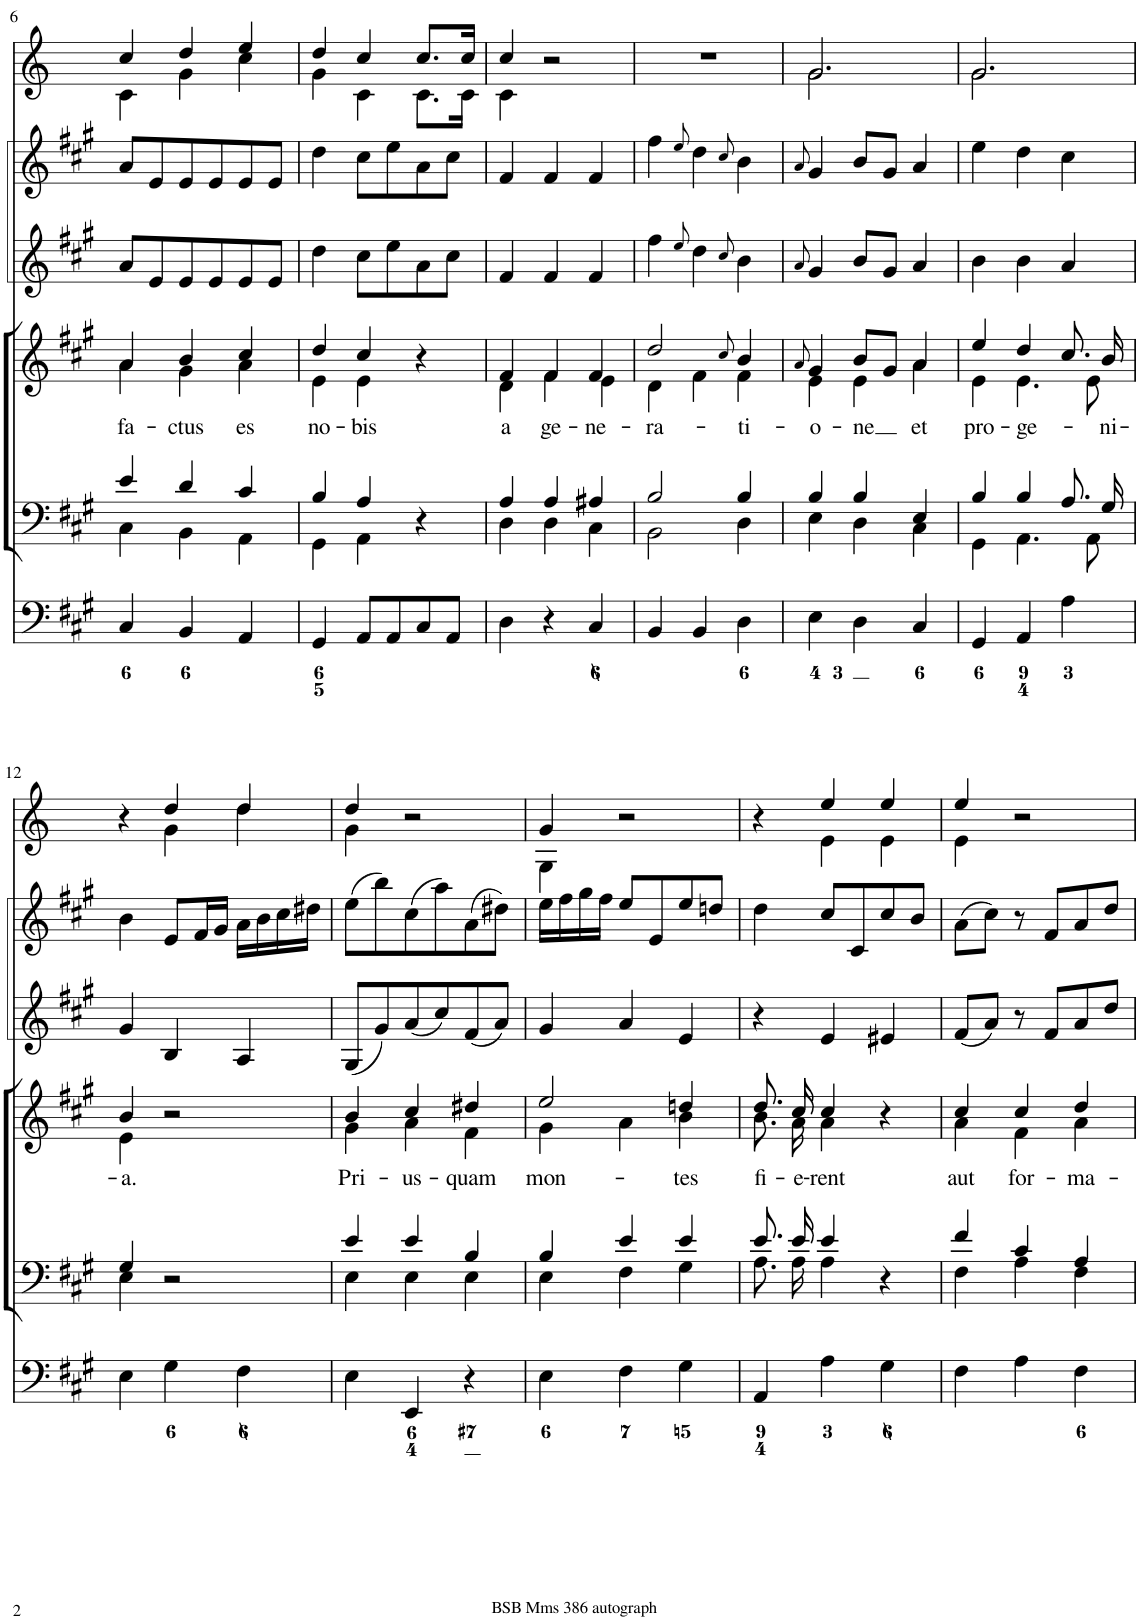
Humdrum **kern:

**kern	**kern	**kern	**text	**kern	**kern	**kern
*part6	*part5	*part4	*part4	*part3	*part2	*part1
*staff6	*staff5	*staff4	*staff4	*staff3	*staff2	*staff1
*I"Organ	*I"Voice	*I"Voice	*	*I"Violin	*I"Violini	*I"Corni in A
*	*	*	*	*I'Vln	*I'Vln	*
!!LO:PB:g=z
*clefF4	*clefF4	*clefG2	*	*clefG2	*clefG2	*clefG2
*	*	*	*	*	*	*Trd2c3
*k[f#c#g#]	*k[f#c#g#]	*k[f#c#g#]	*	*k[f#c#g#]	*k[f#c#g#]	*k[]
*M3/4	*M3/4	*M3/4	*	*M3/4	*M3/4	*M3/4
=6	=6	=6	=6	=6	=6	=6
*	*^	*	*	*	*	*
!	!	!	!	!LO:LY:b	!	!	!
*	*	*	*^	*	*	*	*^
4C#/	4e/	4C#\	4a/	4a\	fa-	8a/L	8a/L	4cc/	4c\
.	.	.	.	.	.	8e/	8e/	.	.
!	!	!	!	!	!LO:LY:b	!	!	!	!
4BB/	4d/	4BB\	4b/	4g#\	-ctus	8e/	8e/	4dd/	4g\
.	.	.	.	.	.	8e/	8e/	.	.
!	!	!	!	!	!LO:LY:b	!	!	!	!
4AA/	4c#/	4AA\	4cc#/	4a\	es	8e/	8e/	4ee/	4cc\
.	.	.	.	.	.	8e/J	8e/J	.	.
=7	=7	=7	=7	=7	=7	=7	=7	=7	=7
!	!	!	!	!	!LO:LY:b	!	!	!	!
4GG#/	4B/	4GG#\	4dd/	4e\	no-	4dd\	4dd\	4dd/	4g\
!	!	!	!	!	!LO:LY:b	!	!	!	!
8AA/L	4A/	4AA\	4cc#/	4e\	-bis	8cc#\L	8cc#\L	4cc/	4c\
8AA/	.	.	.	.	.	8ee\	8ee\	.	.
8C#/	4r	4ryy	4r	4ryy	.	8a\	8a\	8.cc/L	8.c\L
8AA/J	.	.	.	.	.	8cc#\J	8cc#\J	.	.
.	.	.	.	.	.	.	.	16cc/Jk	16c\Jk
=8	=8	=8	=8	=8	=8	=8	=8	=8	=8
!	!	!	!	!	!LO:LY:b	!	!	!	!
4D\	4A/	4D\	4f#/	4d\	a	4f#/	4f#/	4cc/	4c\
!	!	!	!	!	!LO:LY:b	!	!	!	!
4r	4A/	4D\	4f#/	4f#\	ge-	4f#/	4f#/	2r	2ryy
!	!	!	!	!	!LO:LY:b	!	!	!	!
4C#/	4A#X/	4C#\	4f#/	4e\	-ne-	4f#/	4f#/	.	.
*	*	*	*	*	*	*	*	*v	*v
=9	=9	=9	=9	=9	=9	=9	=9	=9
!	!	!	!	!	!LO:LY:b	!	!	!
4BB/	2B/	2BB\	2dd/	4d\	-ra-	4ff#\	4ff#\	2.r
.	.	.	.	.	.	8qee/	8qee/	.
4BB/	.	.	.	4f#\	.	4dd\	4dd\	.
.	.	.	8qcc#/	.	.	8qcc#/	8qcc#/	.
!	!	!	!	!	!LO:LY:b	!	!	!
4D\	4B/	4D\	4b/	4f#\	-ti-	4b\	4b\	.
=10	=10	=10	=10	=10	=10	=10	=10	=10
.	.	.	8qa/	.	.	8qa/	8qa/	.
!	!	!	!	!	!LO:LY:b	!	!	!
*	*	*	*	*	*	*	*	*^
4E\	4B/	4E\	4g#/	4e\	-o-	4g#/	4g#/	2.g/	2.g\
!	!	!	!	!	!LO:LY:b	!	!	!	!
4D\	4B/	4D\	8b/L	4e\	-ne	8b/L	8b/L	.	.
.	.	.	8g#/J	.	.	8g#/J	8g#/J	.	.
!	!	!	!	!	!LO:LY:b	!	!	!	!
4C#/	4E/	4C#\	4a/	4a\	et	4a/	4a/	.	.
=11	=11	=11	=11	=11	=11	=11	=11	=11	=11
!	!	!	!	!	!LO:LY:b	!	!	!	!
4GG#/	4B/	4GG#\	4ee/	4e\	pro-	4b\	4ee\	2.g/	2.g\
!	!	!	!	!	!LO:LY:b	!	!	!	!
4AA/	4B/	4.AA\	4dd/	4.e\	-ge-	4b\	4dd\	.	.
4A\	8.A/L	.	8.cc#/	.	.	4a/	4cc#\	.	.
.	.	8AA\	.	8e\	.	.	.	.	.
!	!	!	!	!	!LO:LY:b	!	!	!	!
.	16G#/Jk	.	16b/	.	-ni-	.	.	.	.
!!LO:LB:g=z	!!
=12	=12	=12	=12	=12	=12	=12	=12	=12	=12
!	!	!	!	!	!LO:LY:b	!	!	!	!
4E\	4G#/	4E\	4b/	4e\	-a.	4g#/	4b\	4r	4ryy
4G#\	2r	2ryy	2r	2ryy	.	4B/	8e/L	4dd/	4g\
.	.	.	.	.	.	.	16f#/L	.	.
.	.	.	.	.	.	.	16g#/JJ	.	.
4F#\	.	.	.	.	.	4A/	16a\LL	4dd/	4dd\
.	.	.	.	.	.	.	16b\	.	.
.	.	.	.	.	.	.	16cc#\	.	.
.	.	.	.	.	.	.	16dd#X\JJ	.	.
=13	=13	=13	=13	=13	=13	=13	=13	=13	=13
!	!	!	!	!	!LO:LY:b	!	!	!	!
4E\	4e/	4E\	4b/	4g#\	Pri-	(8G#/L	(8ee\L	4dd/	4g\
.	.	.	.	.	.	8g#/)	8bb\)	.	.
!	!	!	!	!	!LO:LY:b	!	!	!	!
4EE/	4e/	4E\	4cc#/	4a\	-us-	(8a/	(8cc#\	2r	2ryy
.	.	.	.	.	.	8cc#/)	8aa\)	.	.
!	!	!	!	!	!LO:LY:b	!	!	!	!
4r	4B/	4E\	4dd#X/	4f#\	-quam	(8f#/	(8a\	.	.
.	.	.	.	.	.	8a/J)	8dd#X\J)	.	.
=14	=14	=14	=14	=14	=14	=14	=14	=14	=14
!	!	!	!	!	!LO:LY:b	!	!	!	!
4E\	4B/	4E\	2ee/	4g#\	mon-	4g#/	16ee\LL	4g/	4G\
.	.	.	.	.	.	.	16ff#\	.	.
.	.	.	.	.	.	.	16gg#\	.	.
.	.	.	.	.	.	.	16ff#\JJ	.	.
4F#\	4e/	4F#\	.	4a\	.	4a/	8ee/L	2r	2ryy
.	.	.	.	.	.	.	8e/	.	.
!	!	!	!	!	!LO:LY:b	!	!	!	!
4G#\	4e/	4G#\	4ddn/	4b\	-tes	4e/	8ee/	.	.
.	.	.	.	.	.	.	8ddn/J	.	.
=15	=15	=15	=15	=15	=15	=15	=15	=15	=15
!	!	!	!	!	!LO:LY:b	!	!	!	!
4AA/	8.e/L	8.A\L	8.dd/	8.b\	fi-	4r	4dd\	4r	4ryy
!	!	!	!	!	!LO:LY:b	!	!	!	!
.	16e/Jk	16A\Jk	16cc#/	16a\	-e-	.	.	.	.
!	!	!	!	!	!LO:LY:b	!	!	!	!
4A\	4e/	4A\	4cc#/	4a\	-rent	4e/	8cc#/L	4ee/	4e\
.	.	.	.	.	.	.	8c#/	.	.
4G#\	4r	4ryy	4r	4ryy	.	4e#X/	8cc#/	4ee/	4e\
.	.	.	.	.	.	.	8b/J	.	.
=16	=16	=16	=16	=16	=16	=16	=16	=16	=16
!	!	!	!	!	!LO:LY:b	!	!	!	!
4F#\	4f#/	4F#\	4cc#/	4a\	aut	(8f#/L	(8a\L	4ee/	4e\
.	.	.	.	.	.	8a/J)	8cc#\J)	.	.
!	!	!	!	!	!LO:LY:b	!	!	!	!
4A\	4c#/	4A\	4cc#/	4f#\	for-	8r	8r	2r	2ryy
.	.	.	.	.	.	8f#/L	8f#/L	.	.
!	!	!	!	!	!LO:LY:b	!	!	!	!
4F#\	4A/	4F#\	4dd/	4a\	-ma-	8a/	8a/	.	.
.	.	.	.	.	.	8dd/J	8dd/J	.	.
*	*v	*v	*	*	*	*	*	*v	*v
*	*	*v	*v	*	*	*	*
=	=	=	=	=	=	=
*-	*-	*-	*-	*-	*-	*-
